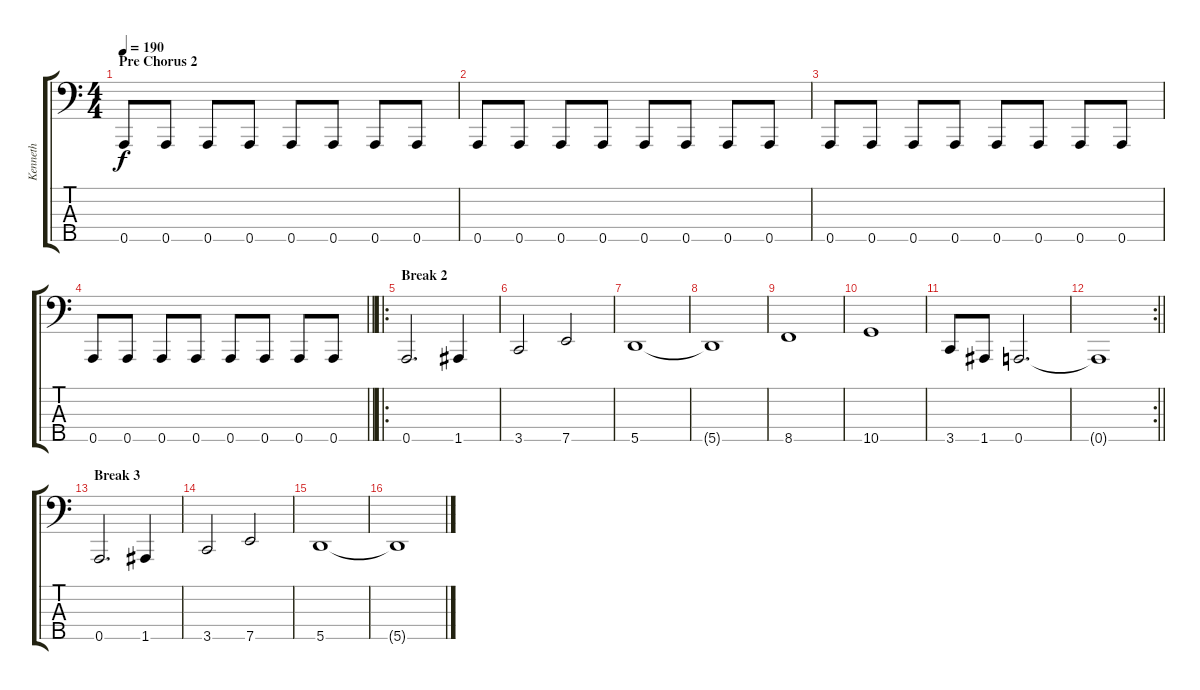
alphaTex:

\track ("Kenneth" "Kenneth") {instrument electricbasspick}
\staff {score tabs}
\tuning (G2 D2 A1 E1 A0) {hide}
\ts (4 4)
\section ("" "Pre Chorus 2")
\tempo 190
\clef f4
\ks c
0.5.8{dy f} 0.5.8 0.5.8 0.5.8 0.5.8 0.5.8 0.5.8 0.5.8 |
0.5.8 0.5.8 0.5.8 0.5.8 0.5.8 0.5.8 0.5.8 0.5.8 |
0.5.8 0.5.8 0.5.8 0.5.8 0.5.8 0.5.8 0.5.8 0.5.8 |
\barLineRight lightlight
0.5.8 0.5.8 0.5.8 0.5.8 0.5.8 0.5.8 0.5.8 0.5.8 |
\ro
\section ("" "Break 2")
0.5.2{d} 1.5.4 |
3.5.2 7.5.2 |
5.5.1 |
5.5{t}.1 |
8.5.1 |
10.5.1 |
3.5.8 1.5.8 0.5.2{d} |
\rc 2
\barLineRight lightlight
0.5{t}.1 |
\section ("" "Break 3")
0.5.2{d} 1.5.4 |
3.5.2 7.5.2 |
5.5.1 |
5.5{t}.1
